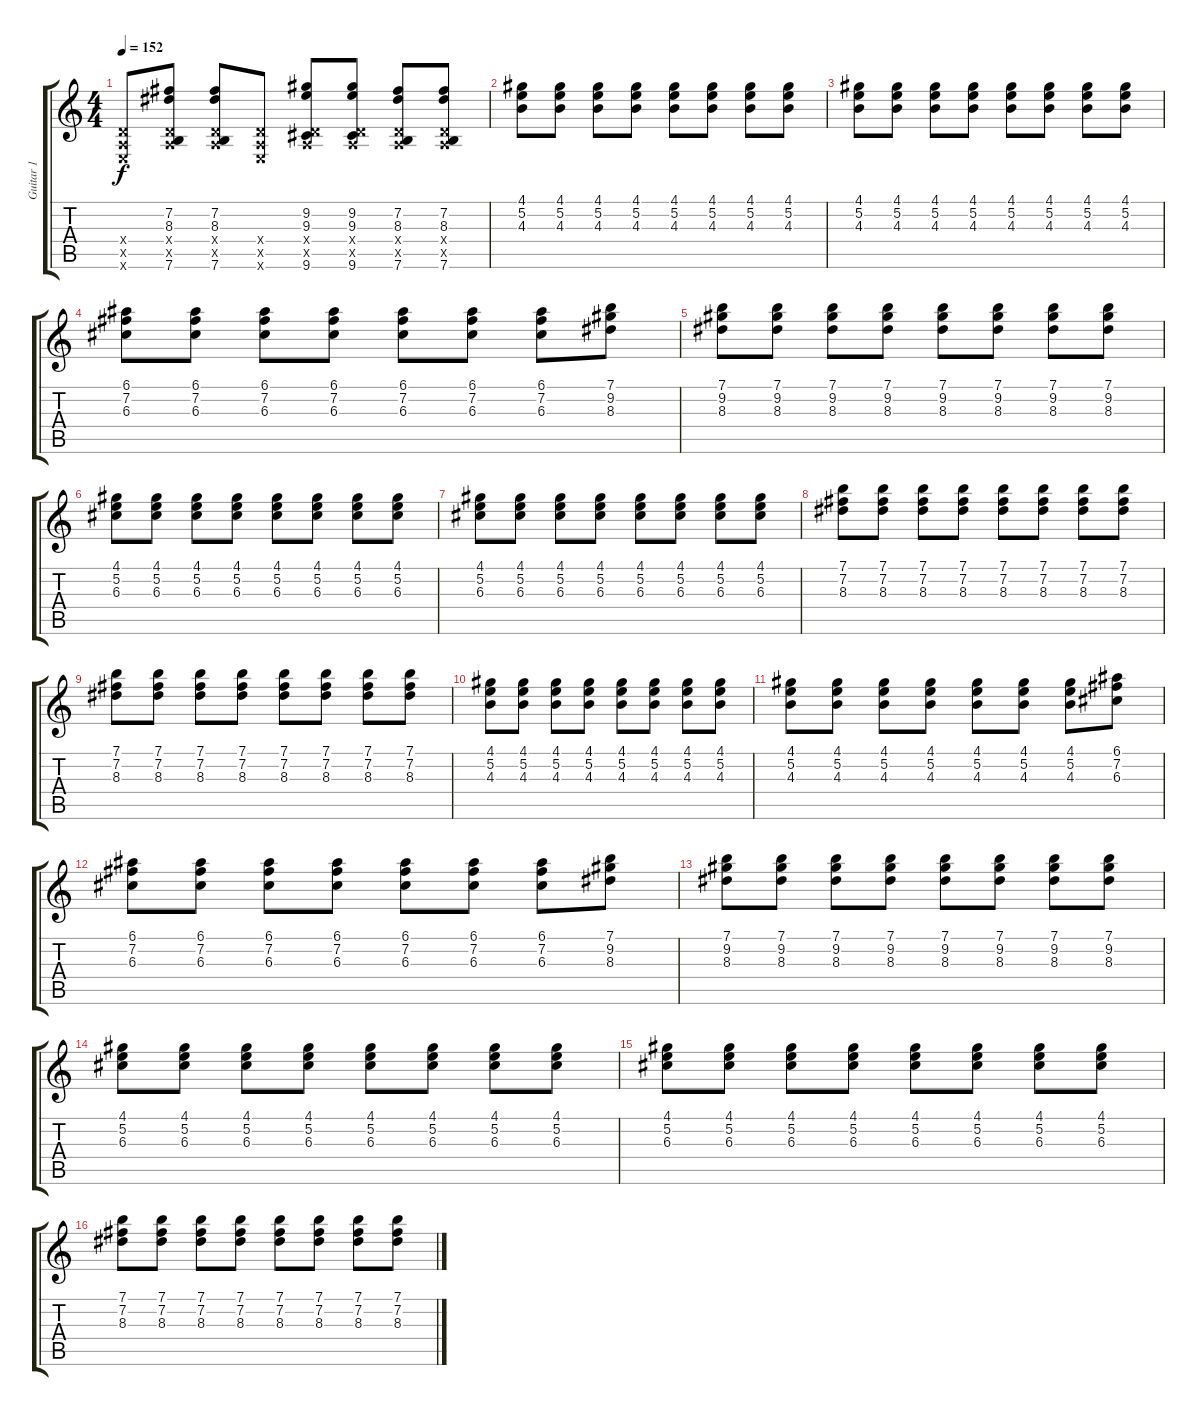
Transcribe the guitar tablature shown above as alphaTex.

\track ("Guitar 1" "Guitar 1") {instrument electricguitarjazz}
\staff {score tabs}
\tuning (E4 B3 G3 D3 A2 E2) {hide}
\ts (4 4)
\tempo 152
\clef g2
\ks c
(0.4{x} 0.5{x} 0.6{x}).8{dy f} (7.2 8.3 0.4{x} 0.5{x} 7.6).8 (7.2 8.3 0.4{x} 0.5{x} 7.6).8 (0.4{x} 0.5{x} 0.6{x}).8 (9.2 9.3 0.4{x} 0.5{x} 9.6).8 (9.2 9.3 0.4{x} 0.5{x} 9.6).8 (7.2 8.3 0.4{x} 0.5{x} 7.6).8 (7.2 8.3 0.4{x} 0.5{x} 7.6).8 |
(4.1 5.2 4.3).8{volume 9} (4.1 5.2 4.3).8 (4.1 5.2 4.3).8 (4.1 5.2 4.3).8 (4.1 5.2 4.3).8 (4.1 5.2 4.3).8 (4.1 5.2 4.3).8 (4.1 5.2 4.3).8 |
(4.1 5.2 4.3).8 (4.1 5.2 4.3).8 (4.1 5.2 4.3).8 (4.1 5.2 4.3).8 (4.1 5.2 4.3).8 (4.1 5.2 4.3).8 (4.1 5.2 4.3).8 (4.1 5.2 4.3).8 |
(6.1 7.2 6.3).8 (6.1 7.2 6.3).8 (6.1 7.2 6.3).8 (6.1 7.2 6.3).8 (6.1 7.2 6.3).8 (6.1 7.2 6.3).8 (6.1 7.2 6.3).8 (7.1 9.2 8.3).8 |
(7.1 9.2 8.3).8 (7.1 9.2 8.3).8 (7.1 9.2 8.3).8 (7.1 9.2 8.3).8 (7.1 9.2 8.3).8 (7.1 9.2 8.3).8 (7.1 9.2 8.3).8 (7.1 9.2 8.3).8 |
(4.1 5.2 6.3).8 (4.1 5.2 6.3).8 (4.1 5.2 6.3).8 (4.1 5.2 6.3).8 (4.1 5.2 6.3).8 (4.1 5.2 6.3).8 (4.1 5.2 6.3).8 (4.1 5.2 6.3).8 |
(4.1 5.2 6.3).8 (4.1 5.2 6.3).8 (4.1 5.2 6.3).8 (4.1 5.2 6.3).8 (4.1 5.2 6.3).8 (4.1 5.2 6.3).8 (4.1 5.2 6.3).8 (4.1 5.2 6.3).8 |
(7.1 7.2 8.3).8 (7.1 7.2 8.3).8 (7.1 7.2 8.3).8 (7.1 7.2 8.3).8 (7.1 7.2 8.3).8 (7.1 7.2 8.3).8 (7.1 7.2 8.3).8 (7.1 7.2 8.3).8 |
(7.1 7.2 8.3).8 (7.1 7.2 8.3).8 (7.1 7.2 8.3).8 (7.1 7.2 8.3).8 (7.1 7.2 8.3).8 (7.1 7.2 8.3).8 (7.1 7.2 8.3).8 (7.1 7.2 8.3).8 |
(4.1 5.2 4.3).8 (4.1 5.2 4.3).8 (4.1 5.2 4.3).8 (4.1 5.2 4.3).8 (4.1 5.2 4.3).8 (4.1 5.2 4.3).8 (4.1 5.2 4.3).8 (4.1 5.2 4.3).8 |
(4.1 5.2 4.3).8 (4.1 5.2 4.3).8 (4.1 5.2 4.3).8 (4.1 5.2 4.3).8 (4.1 5.2 4.3).8 (4.1 5.2 4.3).8 (4.1 5.2 4.3).8 (6.1 7.2 6.3).8 |
(6.1 7.2 6.3).8 (6.1 7.2 6.3).8 (6.1 7.2 6.3).8 (6.1 7.2 6.3).8 (6.1 7.2 6.3).8 (6.1 7.2 6.3).8 (6.1 7.2 6.3).8 (7.1 9.2 8.3).8 |
(7.1 9.2 8.3).8 (7.1 9.2 8.3).8 (7.1 9.2 8.3).8 (7.1 9.2 8.3).8 (7.1 9.2 8.3).8 (7.1 9.2 8.3).8 (7.1 9.2 8.3).8 (7.1 9.2 8.3).8 |
(4.1 5.2 6.3).8 (4.1 5.2 6.3).8 (4.1 5.2 6.3).8 (4.1 5.2 6.3).8 (4.1 5.2 6.3).8 (4.1 5.2 6.3).8 (4.1 5.2 6.3).8 (4.1 5.2 6.3).8 |
(4.1 5.2 6.3).8 (4.1 5.2 6.3).8 (4.1 5.2 6.3).8 (4.1 5.2 6.3).8 (4.1 5.2 6.3).8 (4.1 5.2 6.3).8 (4.1 5.2 6.3).8 (4.1 5.2 6.3).8 |
(7.1 7.2 8.3).8 (7.1 7.2 8.3).8 (7.1 7.2 8.3).8 (7.1 7.2 8.3).8 (7.1 7.2 8.3).8 (7.1 7.2 8.3).8 (7.1 7.2 8.3).8 (7.1 7.2 8.3).8
